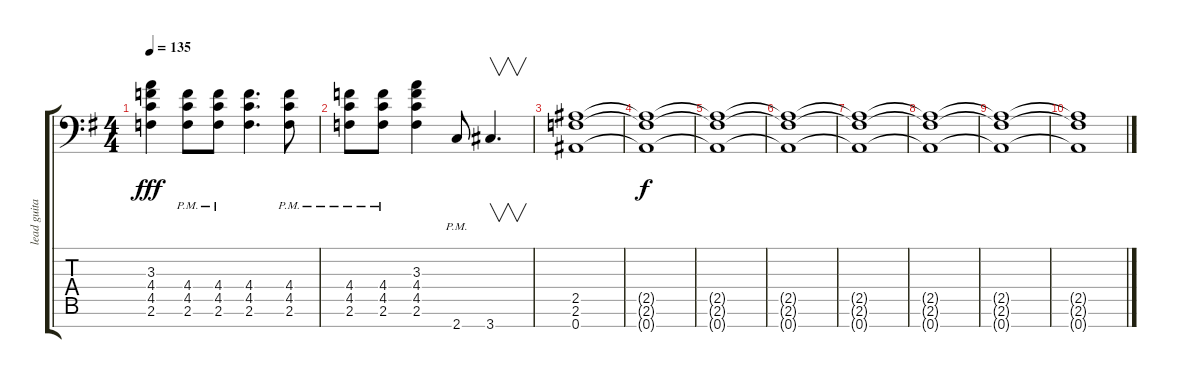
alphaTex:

\track ("lead guitar" "lead guita") {instrument distortionguitar}
\staff {score tabs}
\tuning (Eb4 Bb3 Gb3 Db3 Ab2 Eb2 Bb1) {hide}
\ts (4 4)
\tempo 135
\clef f4
\ks eminor
(3.3 4.4 4.5 2.6).4{dy fff} (4.4{pm} 4.5{pm} 2.6{pm}).8 (4.4{pm} 4.5{pm} 2.6{pm}).8 (4.4 4.5 2.6).4{d} (4.4{pm} 4.5{pm} 2.6{pm}).8 |
(4.4{pm} 4.5{pm} 2.6{pm}).8 (4.4{pm} 4.5{pm} 2.6{pm}).8 (3.3 4.4 4.5 2.6).4 2.7{pm}.8 3.7.4{v d} |
(2.5 2.6 0.7).1 |
(2.5{t} 2.6{t} 0.7{t}).1{dy f} |
(2.5{t} 2.6{t} 0.7{t}).1 |
(2.5{t} 2.6{t} 0.7{t}).1 |
(2.5{t} 2.6{t} 0.7{t}).1 |
(2.5{t} 2.6{t} 0.7{t}).1 |
(2.5{t} 2.6{t} 0.7{t}).1 |
(2.5{t} 2.6{t} 0.7{t}).1
